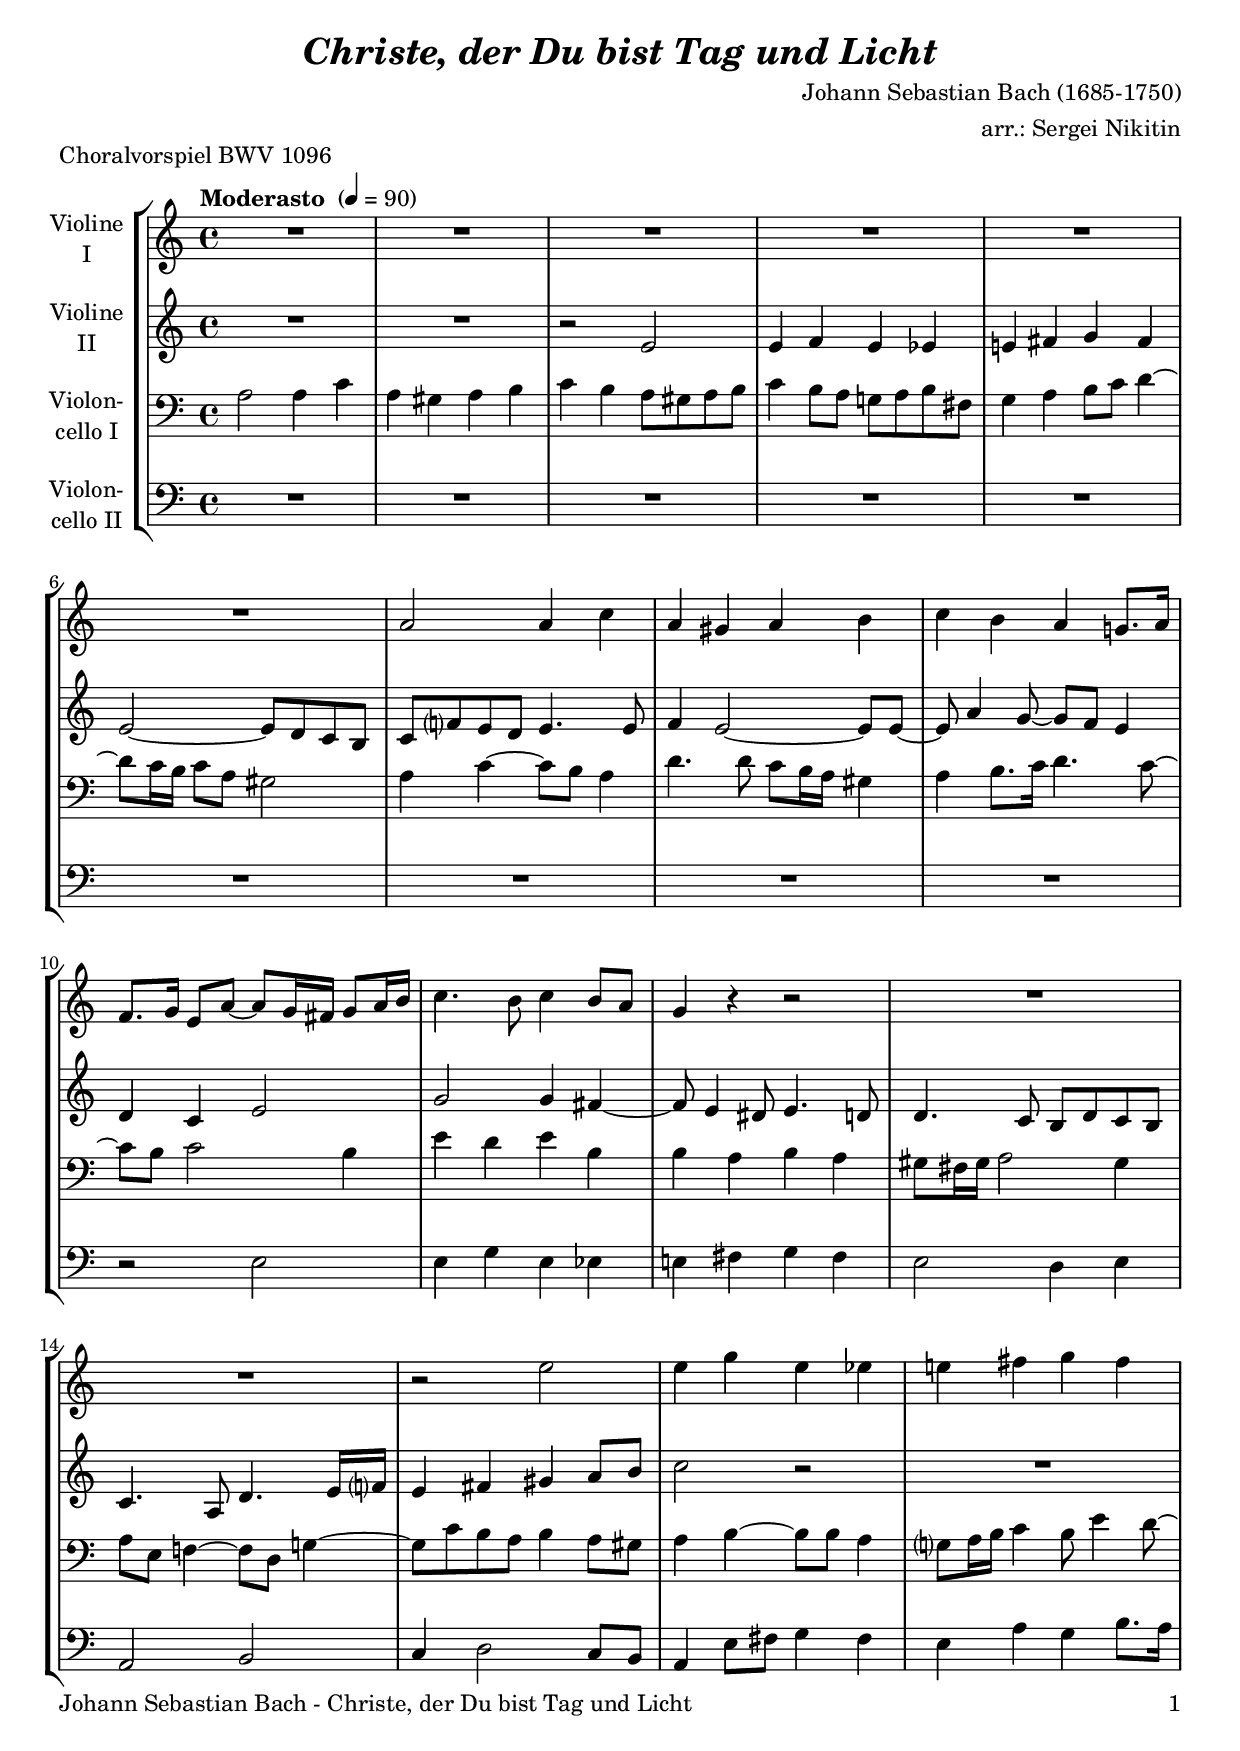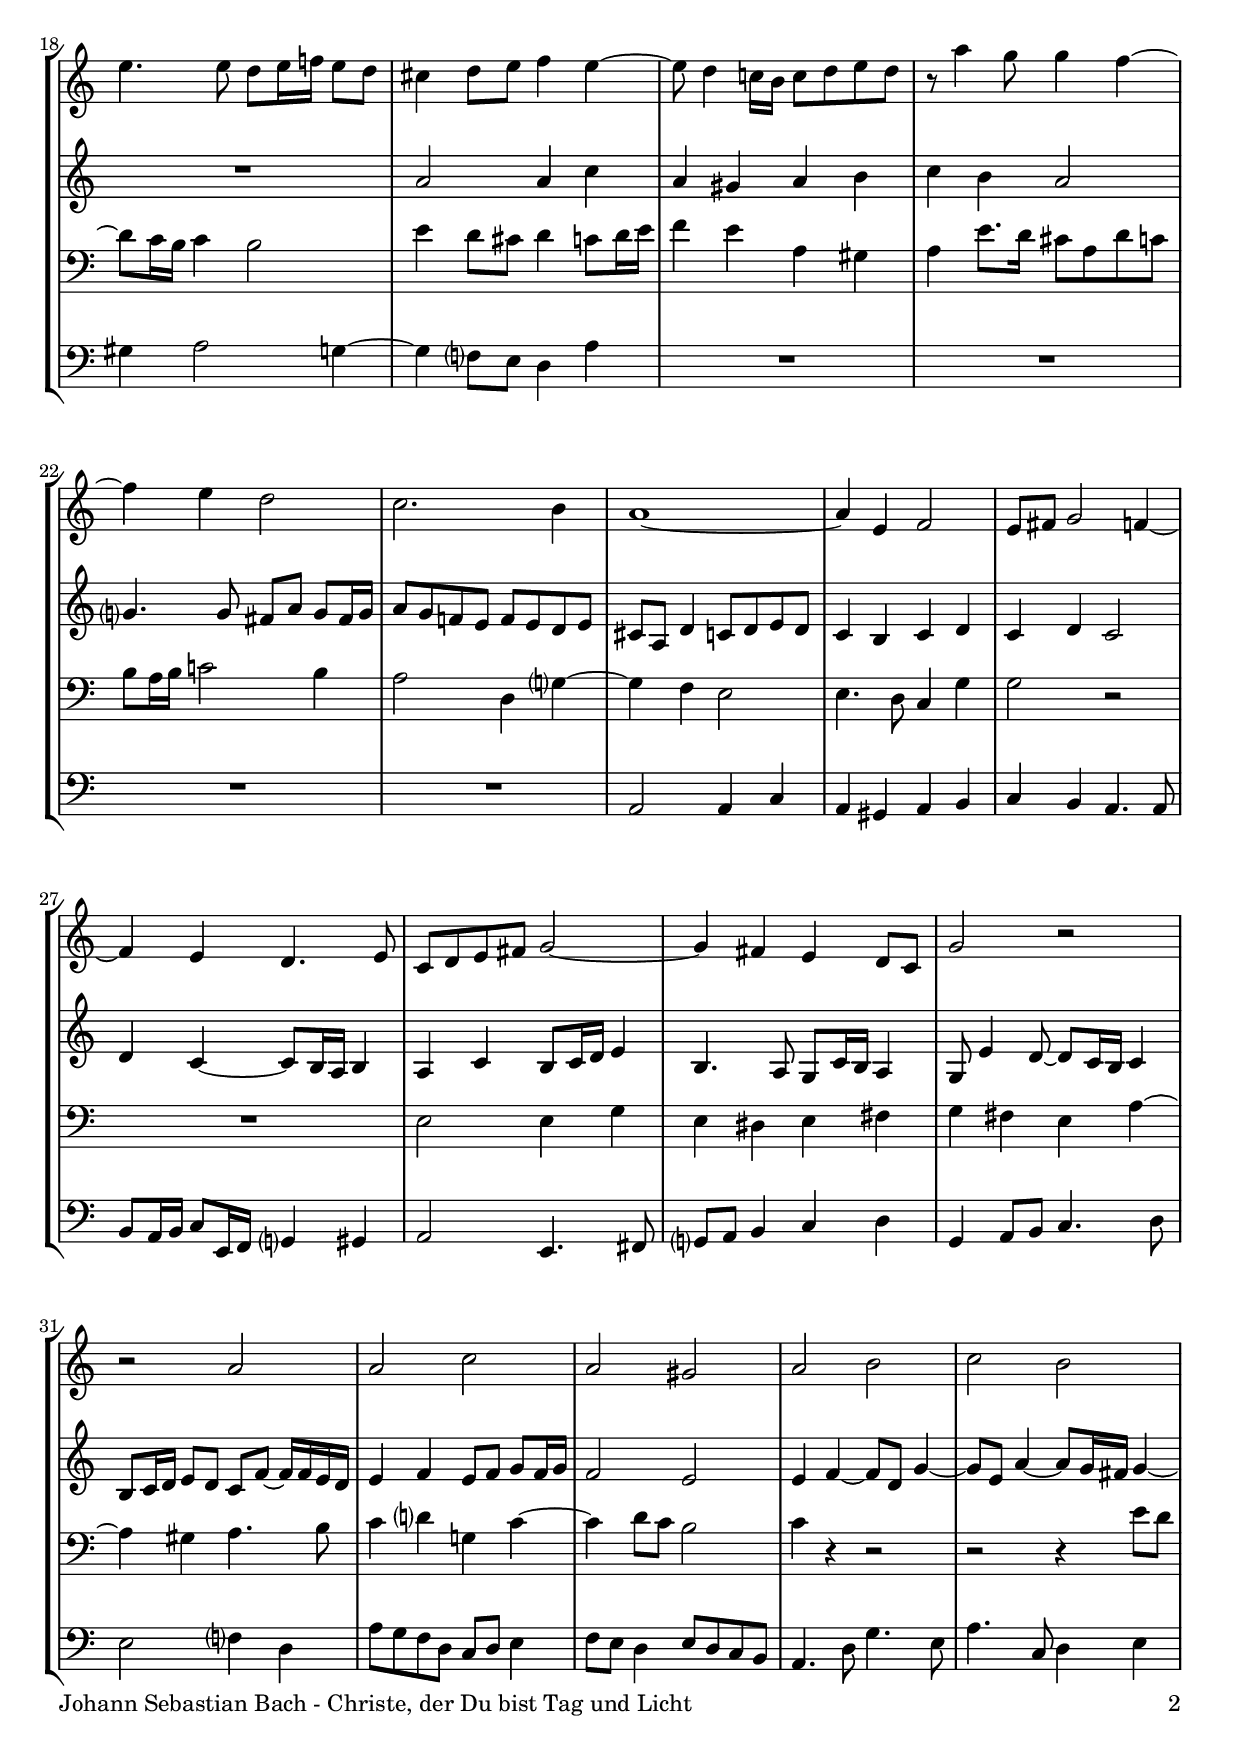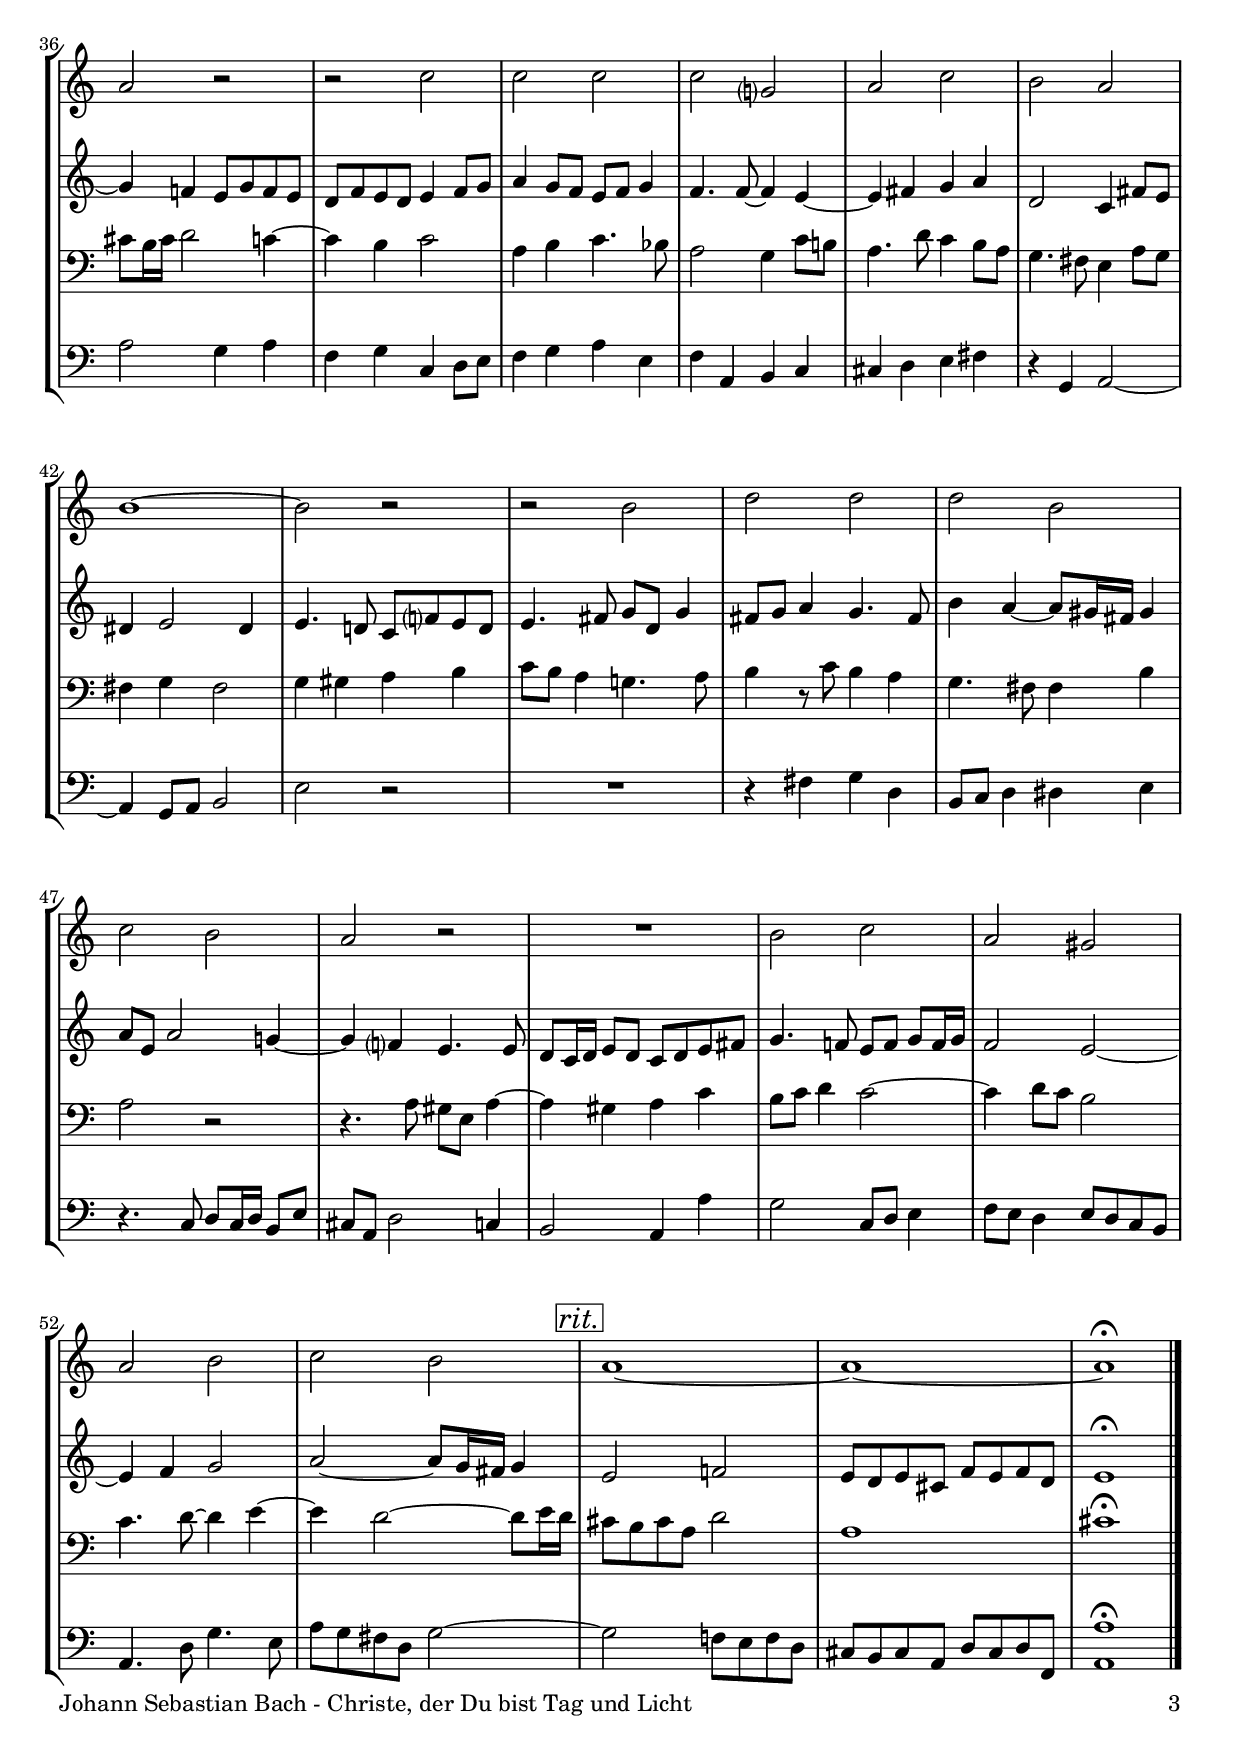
\version "2.22.0"
\include "deutsch.ly"

#(set-global-staff-size 20)

\header {
  title     = \markup \bold \italic "Christe, der Du bist Tag und Licht"
  composer  = "Johann Sebastian Bach (1685-1750)"
  arranger  = "arr.: Sergei Nikitin"
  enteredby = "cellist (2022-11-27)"
  piece     = "Choralvorspiel BWV 1096"
}

voiceconsts = {
  \key c \major
  \time 4/4
  \clef "treble"
% \numericTimeSignature
  \compressEmptyMeasures
  % Set default beaming for all staves
%  \set Timing.beamExceptions = #'()
%  \set Timing.baseMoment     = #(ly:make-moment 1 4)
%  \set Timing.beatStructure  = #'(1 1 1)
  \tempo "Moderasto " 4=90
}

mist = "string ensemble 1"
mivl = "violin"
miba = "cello"
mipz = "pizzicato strings"

pocr = \mark \markup \box \italic "poco cresc."
rit  = \mark \markup \box \italic "rit."

va = \relative c'' {
  \voiceconsts

  R1*6
  a2 a4 c
  a gis a h
  c h a g!8. a16
  f8. g16 e8 a~ a g16 fis g8 a16 h
  c4. h8 c4 h8 a

  g4 r r2
  R1*2
  r2 e'
  e4 g e es
  e! fis g fis
  e4. e8 d e16 f! e8 d
  cis4 d8 e f4 e~

  e8 d4 c!16 h c8 d e d
  r a'4 g8 g4 f~
  f e d2
  c2. h4
  a1~
  a4 e f2
  e8 fis g2 f4~
  f e d4. e8

  c d e fis g2~
  g4 fis e d8 c
  g'2 r
  r a
  a c
  a gis
  a h
  c h
  a r
  r c

  c c
  c g?
  a c
  h a
  h1~
  h2 r
  r h
  d d
  d h
  c h
  a r
  R1
  h2 c

  a gis
  a h
  c h \rit
  a1~
  a~
  a\fermata \bar "|."
}

vb = \relative c' {
  \voiceconsts

  R1*2
  r2 e
  e4 f e es
  e! fis g fis
  e2~ e8 d c h
  c f? e d e4. e8
  f4 e2~ e8 e~

  e a4 g8~ g f e4
  d c e2
  g g4 fis~
  fis8 e4 dis8 e4. d8
  d4. c8 h d c h
  c4. a8 d4. e16 f?

  e4 fis gis a8 h
  c2 r
  R1*2
  a2 a4 c
  a gis a h
  c h a2
  g?4. g8 fis a g fis16 g

  a8 g f! e f e d e
  cis a d4 c8 d e d
  c4 h c d
  c d c2
  d4 c~ c8 h16 a h4

  a c h8 c16 d e4
  h4. a8 g c16 h a4
  g8 e'4 d8~ d c16 h c4
  h8 c16 d e8 d c f~ f16 f e d

  e4 f e8 f g f16 g
  f2 e
  e4 f~ f8 d g4~
  g8 e a4~ a8 g16 fis g4~
  g f! e8 g f e
  d f e d e4 f8 g

  a4 g8 f e f g4
  f4. f8~ f4 e~
  e fis g a
  d,2 c4 fis8 e
  dis4 e2 dis4
  e4. d!8 c f? e d
  e4. fis8 g d g4

  fis8 g a4 g4. fis8
  h4 a~ a8 gis16 fis gis4
  a8 e a2 g!4~
  g f? e4. e8
  d c16 d e8 d c d e fis

  g4. f!8 e f g f16 g

  f2 e~
  e4 f g2
  a~ a8 g16 fis g4 \rit
  e2 f!
  e8 d e cis f e f d
  e1\fermata \bar "|."
}

vc = \relative c' {
  \voiceconsts
  \clef "bass"

  a2 a4 c
  a gis a h
  c h a8 gis a h
  c4 h8 a g! a h fis
  g4 a h8 c d4~

  d8 c16 h c8 a gis2
  a4 c~ c8 h a4
  d4. d8 c h16 a gis4
  a h8. c16 d4. c8~
  c h c2 h4

  e d e h
  h a h a
  gis8 fis16 gis a2 gis4
  a8 e f!4~ f8 d g!4~
  g8 c h a h4 a8 gis

  a4 h~ h8 h a4
  g?8 a16 h c4 h8 e4 d8~
  d c16 h c4 h2
  e4 d8 cis d4 c8 d16 e

  f4 e a, gis
  a e'8. d16 cis8 a d c
  h a16 h c!2 h4
  a2 d,4 g?~
  g f e2
  e4. d8 c4 g'
  g2 r

  R1
  e2 e4 g
  e dis e fis
  g fis e a~
  a gis a4. h8
  c4 d? g,! c~
  c d8 c h2

  c4 r r2
  r r4 e8 d
  cis h16 cis d2 c4~
  c h c2
  a4 h c4. b8
  a2 g4 c8 h!

  a4. d8 c4 h8 a
  g4. fis8 e4 a8 g
  fis4 g fis2
  g4 gis a h
  c8 h a4 g!4. a8
  h4 r8 c h4 a

  g4. fis8 fis4 h
  a2 r
  r4. a8 gis e a4~
  a gis a c
  h8 c d4 c2~
  c4 d8 c h2

  c4. d8~ d4 e~
  e d2~ d8 e16 d \rit
  cis8 h cis a d2
  a1
  cis\fermata \bar "|."
}

vd = \relative c {
  \voiceconsts
  \clef "bass"

  R1*9
  r2 e
  e4 g e es
  e! fis g fis
  e2 d4 e
  a,2 h
  c4 d2 c8 h
  a4 e'8 fis g4 fis
  e a g h8. a16

  gis4 a2 g4~
  g f?8 e d4 a'
  R1*4
  a,2 a4 c
  a gis a h
  c h a4. a8
  h a16 h c8 e,16 f g?4 gis
  a2 e4. fis8

  g? a h4 c d
  g, a8 h c4. d8
  e2 f?4 d

  a'8 g f d c d e4
  f8 e d4 e8 d c h
  a4. d8 g4. e8
  a4. c,8 d4 e
  a2 g4 a
  f g c, d8 e
  f4 g a e

  f a, h c
  cis d e fis
  r g, a2~
  a4 g8 a h2
  e r
  R1
  r4 fis g d
  h8 c d4 dis e

  r4. c8 d c16 d h8 e
  cis a d2 c4
  h2 a4 a'
  g2 c,8 d e4
  f8 e d4 e8 d c h
  a4. d8 g4. e8

  a g fis d g2~ \rit
  g f!8 e f d
  cis h cis a d cis d f,
  <a a'>1\fermata \bar "|."
}


music = \new StaffGroup <<
      \new Staff {
	\set Staff.midiInstrument = \mivl
	\set Staff.instrumentName = \markup \center-column { "Violine" "I" }
	\transpose c c { \va }
      }

      \new Staff {
	\set Staff.midiInstrument = \mivl
	\set Staff.instrumentName = \markup \center-column { "Violine" "II" }
	\transpose c c { \vb }
      }

      \new Staff {
	\set Staff.midiInstrument = \miba
	\set Staff.instrumentName = \markup \center-column { "Violon-" "cello I" }
	\transpose c c { \vc }
      }

      \new Staff {
	\set Staff.midiInstrument = \miba
	\set Staff.instrumentName = \markup \center-column { "Violon-" "cello II" }
	\transpose c c { \vd }
      }
>>

\book {
   \paper {
    print-page-number = ##t
    print-first-page-number = ##t
    ragged-last-bottom = ##f
    oddHeaderMarkup = \markup \null
    evenHeaderMarkup = \markup \null
    oddFooterMarkup = \markup {
      \fill-line {
        \on-the-fly #print-page-number-check-first
        "Johann Sebastian Bach - Christe, der Du bist Tag und Licht" \fromproperty #'page:page-number-string
      }
    }
    evenFooterMarkup = \oddFooterMarkup
  } \score {
    \music
    \layout {}
  }

  \score {
    \unfoldRepeats \music

    \midi {
      \context {
        \Score
      }
    }
  }
}